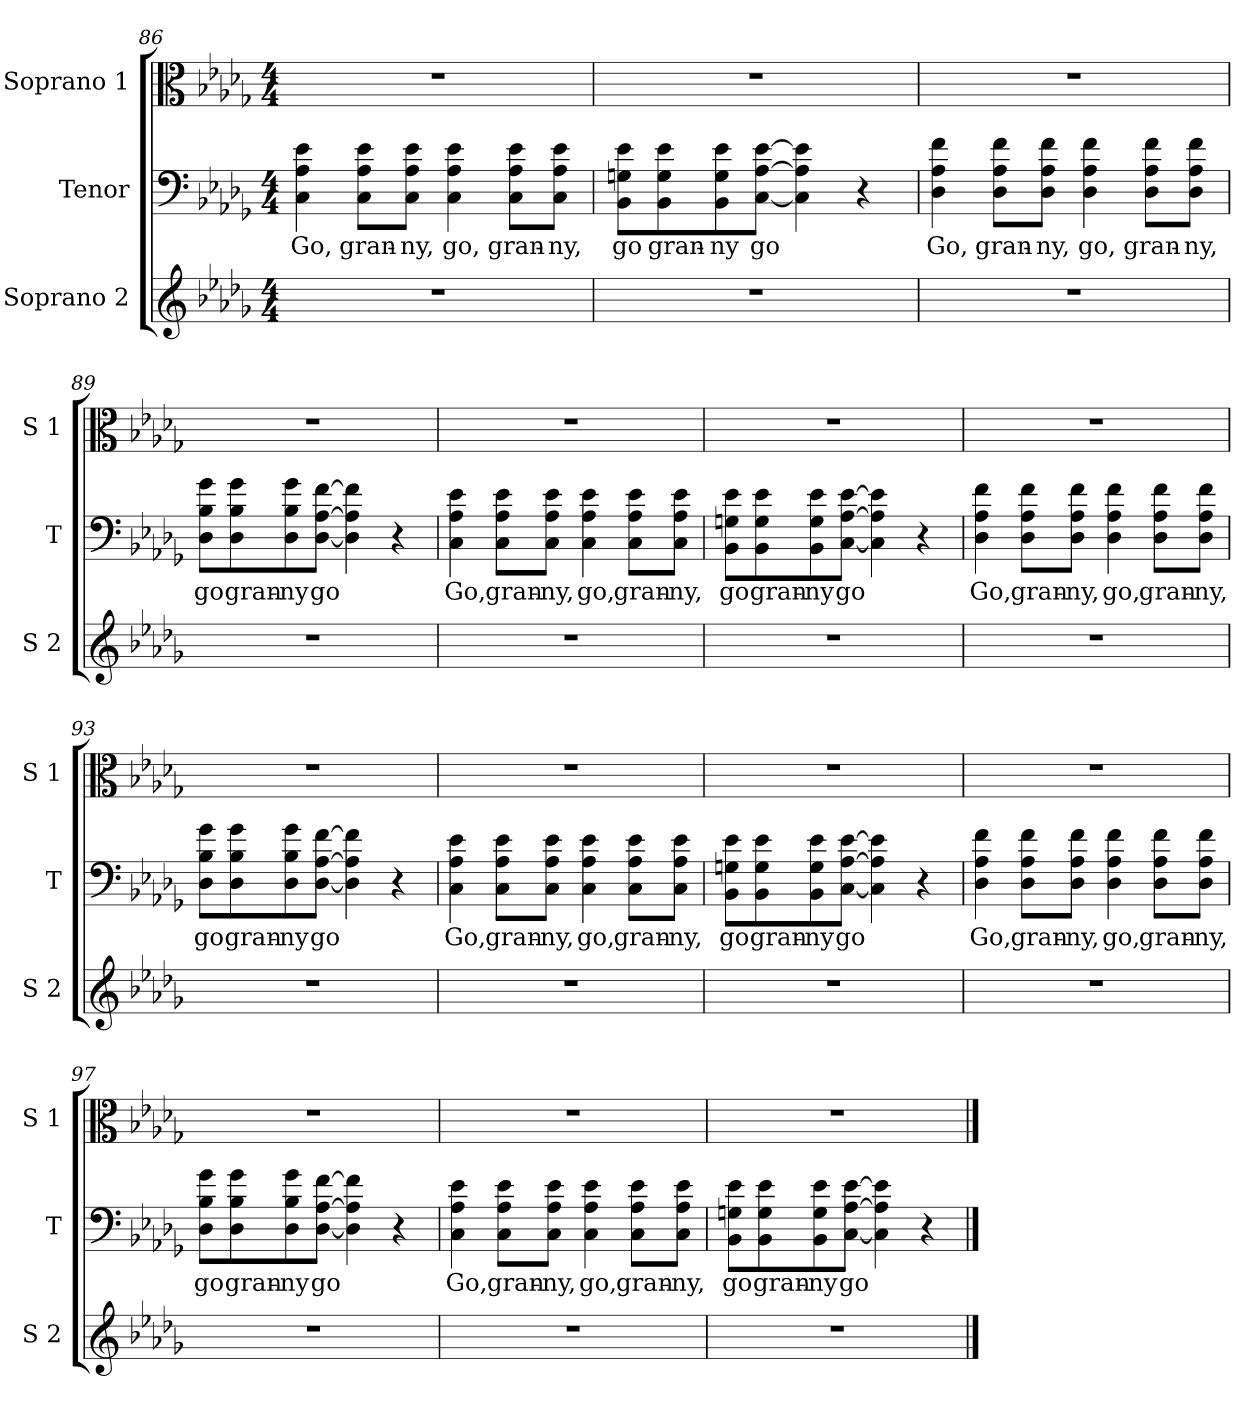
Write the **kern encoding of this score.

**kern	**kern	**text	**kern
*part3	*part2	*part2	*part1
*staff3	*staff2	*staff2	*staff1
*I"Soprano 2	*I"Tenor	*	*I"Soprano 1
*I'S 2	*I'T	*	*I'S 1
*clefG2	*clefF4	*	*clefC3
*k[b-e-a-d-g-]	*k[b-e-a-d-g-]	*	*k[b-e-a-d-g-]
*D-:	*D-:	*	*D-:
*M4/4	*M4/4	*	*M4/4
=86	=86	=86	=86
!	!	!LO:LY:b	!
1r	4C\ 4A-\ 4e-\	Go,	1r
!	!	!LO:LY:b	!
.	8C\ 8A-\ 8e-\L	gran-	.
!	!	!LO:LY:b	!
.	8C\ 8A-\ 8e-\J	-ny,	.
!	!	!LO:LY:b	!
.	4C\ 4A-\ 4e-\	go,	.
!	!	!LO:LY:b	!
.	8C\ 8A-\ 8e-\L	gran-	.
!	!	!LO:LY:b	!
.	8C\ 8A-\ 8e-\J	-ny,	.
=87	=87	=87	=87
!	!	!LO:LY:b	!
1r	8BB-\ 8Gn\ 8e-\L	go	1r
!	!	!LO:LY:b	!
.	8BB-\ 8G\ 8e-\	gran-	.
!	!	!LO:LY:b	!
.	8BB-\ 8G\ 8e-\	-ny	.
!	!	!LO:LY:b	!
.	[8C\ [8A-\ [8e-\J	go	.
.	4C\] 4A-\] 4e-\]	.	.
.	4r	.	.
!!LO:PB:g=z
=88	=88	=88	=88
!	!	!LO:LY:b	!
1r	4D-\ 4A-\ 4f\	Go,	1r
!	!	!LO:LY:b	!
.	8D-\ 8A-\ 8f\L	gran-	.
!	!	!LO:LY:b	!
.	8D-\ 8A-\ 8f\J	-ny,	.
!	!	!LO:LY:b	!
.	4D-\ 4A-\ 4f\	go,	.
!	!	!LO:LY:b	!
.	8D-\ 8A-\ 8f\L	gran-	.
!	!	!LO:LY:b	!
.	8D-\ 8A-\ 8f\J	-ny,	.
=89	=89	=89	=89
!	!	!LO:LY:b	!
1r	8D-\ 8B-\ 8g-\L	go	1r
!	!	!LO:LY:b	!
.	8D-\ 8B-\ 8g-\	gran-	.
!	!	!LO:LY:b	!
.	8D-\ 8B-\ 8g-\	-ny	.
!	!	!LO:LY:b	!
.	[8D-\ [8A-\ [8f\J	go	.
.	4D-\] 4A-\] 4f\]	.	.
.	4r	.	.
=90	=90	=90	=90
!	!	!LO:LY:b	!
1r	4C\ 4A-\ 4e-\	Go,	1r
!	!	!LO:LY:b	!
.	8C\ 8A-\ 8e-\L	gran-	.
!	!	!LO:LY:b	!
.	8C\ 8A-\ 8e-\J	-ny,	.
!	!	!LO:LY:b	!
.	4C\ 4A-\ 4e-\	go,	.
!	!	!LO:LY:b	!
.	8C\ 8A-\ 8e-\L	gran-	.
!	!	!LO:LY:b	!
.	8C\ 8A-\ 8e-\J	-ny,	.
=91	=91	=91	=91
!	!	!LO:LY:b	!
1r	8BB-\ 8Gn\ 8e-\L	go	1r
!	!	!LO:LY:b	!
.	8BB-\ 8G\ 8e-\	gran-	.
!	!	!LO:LY:b	!
.	8BB-\ 8G\ 8e-\	-ny	.
!	!	!LO:LY:b	!
.	[8C\ [8A-\ [8e-\J	go	.
.	4C\] 4A-\] 4e-\]	.	.
.	4r	.	.
!!LO:LB:g=z
=92	=92	=92	=92
!	!	!LO:LY:b	!
1r	4D-\ 4A-\ 4f\	Go,	1r
!	!	!LO:LY:b	!
.	8D-\ 8A-\ 8f\L	gran-	.
!	!	!LO:LY:b	!
.	8D-\ 8A-\ 8f\J	-ny,	.
!	!	!LO:LY:b	!
.	4D-\ 4A-\ 4f\	go,	.
!	!	!LO:LY:b	!
.	8D-\ 8A-\ 8f\L	gran-	.
!	!	!LO:LY:b	!
.	8D-\ 8A-\ 8f\J	-ny,	.
=93	=93	=93	=93
!	!	!LO:LY:b	!
1r	8D-\ 8B-\ 8g-\L	go	1r
!	!	!LO:LY:b	!
.	8D-\ 8B-\ 8g-\	gran-	.
!	!	!LO:LY:b	!
.	8D-\ 8B-\ 8g-\	-ny	.
!	!	!LO:LY:b	!
.	[8D-\ [8A-\ [8f\J	go	.
.	4D-\] 4A-\] 4f\]	.	.
.	4r	.	.
=94	=94	=94	=94
!	!	!LO:LY:b	!
1r	4C\ 4A-\ 4e-\	Go,	1r
!	!	!LO:LY:b	!
.	8C\ 8A-\ 8e-\L	gran-	.
!	!	!LO:LY:b	!
.	8C\ 8A-\ 8e-\J	-ny,	.
!	!	!LO:LY:b	!
.	4C\ 4A-\ 4e-\	go,	.
!	!	!LO:LY:b	!
.	8C\ 8A-\ 8e-\L	gran-	.
!	!	!LO:LY:b	!
.	8C\ 8A-\ 8e-\J	-ny,	.
=95	=95	=95	=95
!	!	!LO:LY:b	!
1r	8BB-\ 8Gn\ 8e-\L	go	1r
!	!	!LO:LY:b	!
.	8BB-\ 8G\ 8e-\	gran-	.
!	!	!LO:LY:b	!
.	8BB-\ 8G\ 8e-\	-ny	.
!	!	!LO:LY:b	!
.	[8C\ [8A-\ [8e-\J	go	.
.	4C\] 4A-\] 4e-\]	.	.
.	4r	.	.
!!LO:LB:g=z
=96	=96	=96	=96
!	!	!LO:LY:b	!
1r	4D-\ 4A-\ 4f\	Go,	1r
!	!	!LO:LY:b	!
.	8D-\ 8A-\ 8f\L	gran-	.
!	!	!LO:LY:b	!
.	8D-\ 8A-\ 8f\J	-ny,	.
!	!	!LO:LY:b	!
.	4D-\ 4A-\ 4f\	go,	.
!	!	!LO:LY:b	!
.	8D-\ 8A-\ 8f\L	gran-	.
!	!	!LO:LY:b	!
.	8D-\ 8A-\ 8f\J	-ny,	.
=97	=97	=97	=97
!	!	!LO:LY:b	!
1r	8D-\ 8B-\ 8g-\L	go	1r
!	!	!LO:LY:b	!
.	8D-\ 8B-\ 8g-\	gran-	.
!	!	!LO:LY:b	!
.	8D-\ 8B-\ 8g-\	-ny	.
!	!	!LO:LY:b	!
.	[8D-\ [8A-\ [8f\J	go	.
.	4D-\] 4A-\] 4f\]	.	.
.	4r	.	.
=98	=98	=98	=98
!	!	!LO:LY:b	!
1r	4C\ 4A-\ 4e-\	Go,	1r
!	!	!LO:LY:b	!
.	8C\ 8A-\ 8e-\L	gran-	.
!	!	!LO:LY:b	!
.	8C\ 8A-\ 8e-\J	-ny,	.
!	!	!LO:LY:b	!
.	4C\ 4A-\ 4e-\	go,	.
!	!	!LO:LY:b	!
.	8C\ 8A-\ 8e-\L	gran-	.
!	!	!LO:LY:b	!
.	8C\ 8A-\ 8e-\J	-ny,	.
=99	=99	=99	=99
!	!	!LO:LY:b	!
1r	8BB-\ 8Gn\ 8e-\L	go	1r
!	!	!LO:LY:b	!
.	8BB-\ 8G\ 8e-\	gran-	.
!	!	!LO:LY:b	!
.	8BB-\ 8G\ 8e-\	-ny	.
!	!	!LO:LY:b	!
.	[8C\ [8A-\ [8e-\J	go	.
.	4C\] 4A-\] 4e-\]	.	.
.	4r	.	.
==	==	==	==
*-	*-	*-	*-
